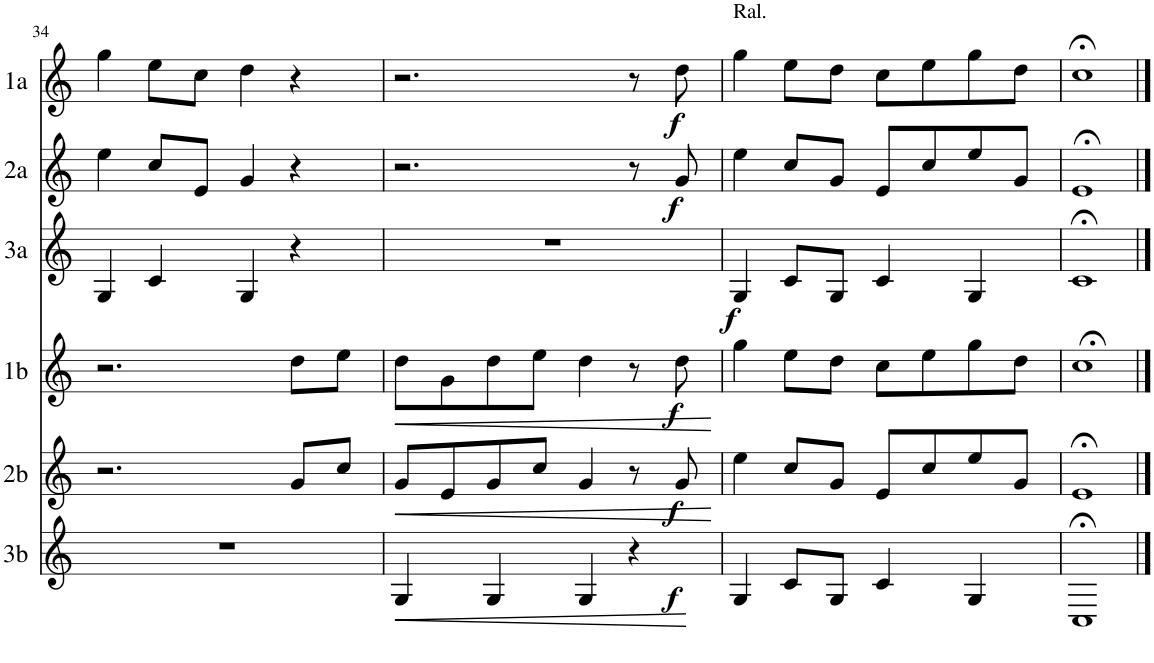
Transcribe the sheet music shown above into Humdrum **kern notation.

**kern	**dynam	**kern	**dynam	**kern	**dynam	**kern	**dynam	**kern	**dynam	**kern	**dynam
*part6	*part6	*part5	*part5	*part4	*part4	*part3	*part3	*part2	*part2	*part1	*part1
*staff6	*staff6	*staff5	*staff5	*staff4	*staff4	*staff3	*staff3	*staff2	*staff2	*staff1	*staff1
*I"Cor 3b	*	*I"Cor 2b	*	*I"Cor 1b	*	*I"Cor 3a	*	*I"Cor 2a	*	*I"Cor 1a	*
*I'3b	*	*I'2b	*	*I'1b	*	*I'3a	*	*I'2a	*	*I'1a	*
!!LO:PB:g=z
*clefG2	*	*clefG2	*	*clefG2	*	*clefG2	*	*clefG2	*	*clefG2	*
*Trd4c7	*	*Trd4c7	*	*Trd4c7	*	*Trd4c7	*	*Trd4c7	*	*Trd4c7	*
*k[]	*	*k[]	*	*k[]	*	*k[]	*	*k[]	*	*k[]	*
*M4/4	*	*M4/4	*	*M4/4	*	*M4/4	*	*M4/4	*	*M4/4	*
=34	=34	=34	=34	=34	=34	=34	=34	=34	=34	=34	=34
1r	.	2.r	.	2.r	.	4G/	.	4ee\	.	4gg\	.
.	.	.	.	.	.	4c/	.	8cc/L	.	8ee\L	.
.	.	.	.	.	.	.	.	8e/J	.	8cc\J	.
.	.	.	.	.	.	4G/	.	4g/	.	4dd\	.
.	.	8g/L	.	8dd\L	.	4r	.	4r	.	4r	.
.	.	8cc/J	.	8ee\J	.	.	.	.	.	.	.
=35	=35	=35	=35	=35	=35	=35	=35	=35	=35	=35	=35
!	!LO:HP:b	!	!LO:HP:b	!	!LO:HP:b	!	!	!	!	!	!
4G/	<	8g/L	<	8dd\L	<	1r	.	2.r	.	2.r	.
.	.	8e/	.	8g\	.	.	.	.	.	.	.
4G/	.	8g/	.	8dd\	.	.	.	.	.	.	.
.	.	8cc/J	.	8ee\J	.	.	.	.	.	.	.
4G/	.	4g/	.	4dd\	.	.	.	.	.	.	.
!	!LO:DY:b	!	!	!	!	!	!	!	!	!	!
4r	f	8r	.	8r	.	.	.	8r	.	8r	.
!	!	!	!LO:DY:b	!	!LO:DY:b	!	!	!	!LO:DY:b	!	!LO:DY:b
.	.	8g/	f	8dd\	f	.	.	8g/	f	8dd\	f
.	[	.	[	.	[	.	.	.	.	.	.
=36	=36	=36	=36	=36	=36	=36	=36	=36	=36	=36	=36
!	!	!	!	!	!	!	!	!	!	!LO:TX:a:t=Ral.	!
!	!	!	!	!	!	!	!LO:DY:b	!	!	!	!
4G/	.	4ee\	.	4gg\	.	4G/	f	4ee\	.	4gg\	.
8c/L	.	8cc/L	.	8ee\L	.	8c/L	.	8cc/L	.	8ee\L	.
8G/J	.	8g/J	.	8dd\J	.	8G/J	.	8g/J	.	8dd\J	.
4c/	.	8e/L	.	8cc\L	.	4c/	.	8e/L	.	8cc\L	.
.	.	8cc/	.	8ee\	.	.	.	8cc/	.	8ee\	.
4G/	.	8ee/	.	8gg\	.	4G/	.	8ee/	.	8gg\	.
.	.	8g/J	.	8dd\J	.	.	.	8g/J	.	8dd\J	.
=37	=37	=37	=37	=37	=37	=37	=37	=37	=37	=37	=37
1C;<	.	1e;<	.	1cc;<	.	1c;<	.	1e;<	.	1cc;<	.
==	==	==	==	==	==	==	==	==	==	==	==
*-	*-	*-	*-	*-	*-	*-	*-	*-	*-	*-	*-
